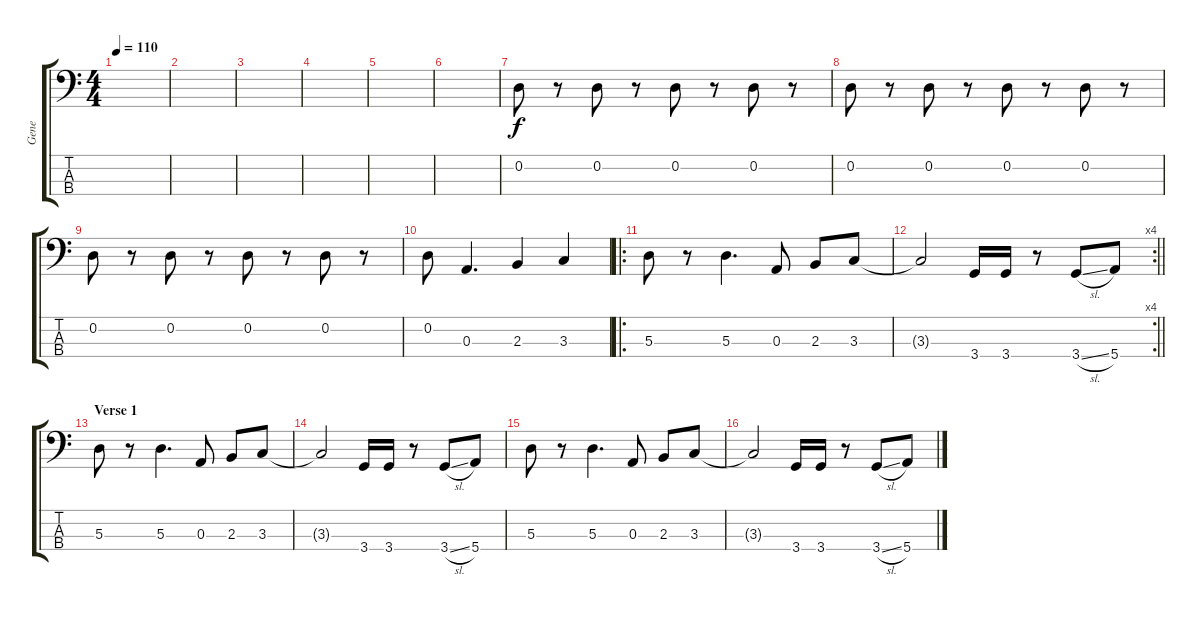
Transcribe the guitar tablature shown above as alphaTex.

\track ("Gene" "Gene") {instrument electricbasspick}
\staff {score tabs}
\tuning (G2 D2 A1 E1) {hide}
\ts (4 4)
\tempo 110
\clef f4
\ks c
|
|
|
|
|
|
0.2.8 r.8 0.2.8 r.8 0.2.8 r.8 0.2.8 r.8 |
0.2.8 r.8 0.2.8 r.8 0.2.8 r.8 0.2.8 r.8 |
0.2.8 r.8 0.2.8 r.8 0.2.8 r.8 0.2.8 r.8 |
0.2.8 0.3.4{d} 2.3.4 3.3.4 |
\ro
5.3.8 r.8 5.3.4{d} 0.3.8 2.3.8 3.3.8 |
\rc 4
\barLineRight lightlight
3.3{t}.2 3.4.16 3.4.16 r.8 3.4{sl}.8 5.4.8 |
\section ("" "Verse 1")
5.3.8 r.8 5.3.4{d} 0.3.8 2.3.8 3.3.8 |
3.3{t}.2 3.4.16 3.4.16 r.8 3.4{sl}.8 5.4.8 |
5.3.8 r.8 5.3.4{d} 0.3.8 2.3.8 3.3.8 |
3.3{t}.2 3.4.16 3.4.16 r.8 3.4{sl}.8 5.4.8
